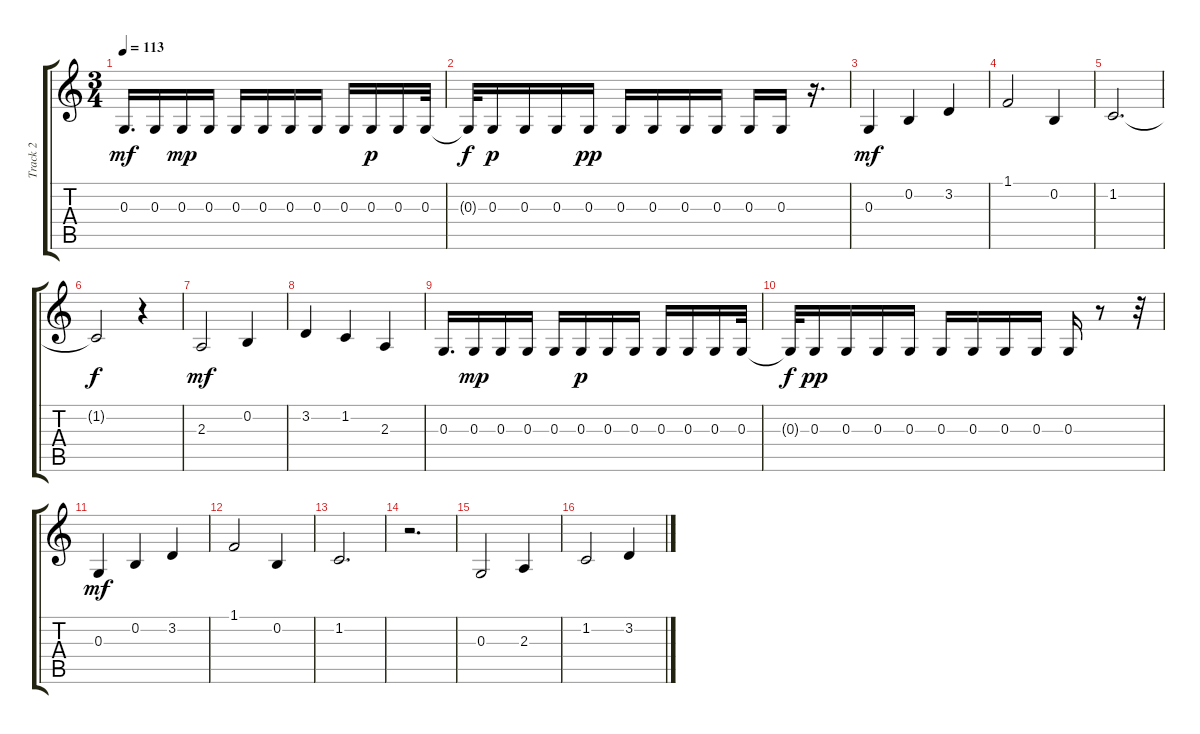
\track ("Track 2" "Track 2") {instrument vibraphone}
\staff {score tabs}
\tuning (E4 B3 G3 D3 A2 E2) {hide}
\ts (3 4)
\tempo 113
\clef g2
\ks c
0.3.16{d dy mf} 0.3.16 0.3.16{dy mp} 0.3.16 0.3.16 0.3.16 0.3.16 0.3.16 0.3.16 0.3.16{dy p} 0.3.16 0.3.32 |
0.3{t}.32{dy f} 0.3.16{dy p} 0.3.16 0.3.16 0.3.16{dy pp} 0.3.16 0.3.16 0.3.16 0.3.16 0.3.16 0.3.16 r.16{d} |
0.3.4{dy mf} 0.2.4 3.2.4 |
1.1.2 0.2.4 |
1.2.2{d} |
1.2{t}.2{dy f} r.4 |
2.3.2{dy mf} 0.2.4 |
3.2.4 1.2.4 2.3.4 |
0.3.16{d} 0.3.16{dy mp} 0.3.16 0.3.16 0.3.16 0.3.16{dy p} 0.3.16 0.3.16 0.3.16 0.3.16 0.3.16 0.3.32 |
0.3{t}.32{dy f} 0.3.16{dy pp} 0.3.16 0.3.16 0.3.16 0.3.16 0.3.16 0.3.16 0.3.16 0.3.16 r.8 r.32 |
0.3.4{dy mf} 0.2.4 3.2.4 |
1.1.2 0.2.4 |
1.2.2{d} |
r.2{d} |
0.3.2 2.3.4 |
1.2.2 3.2.4
